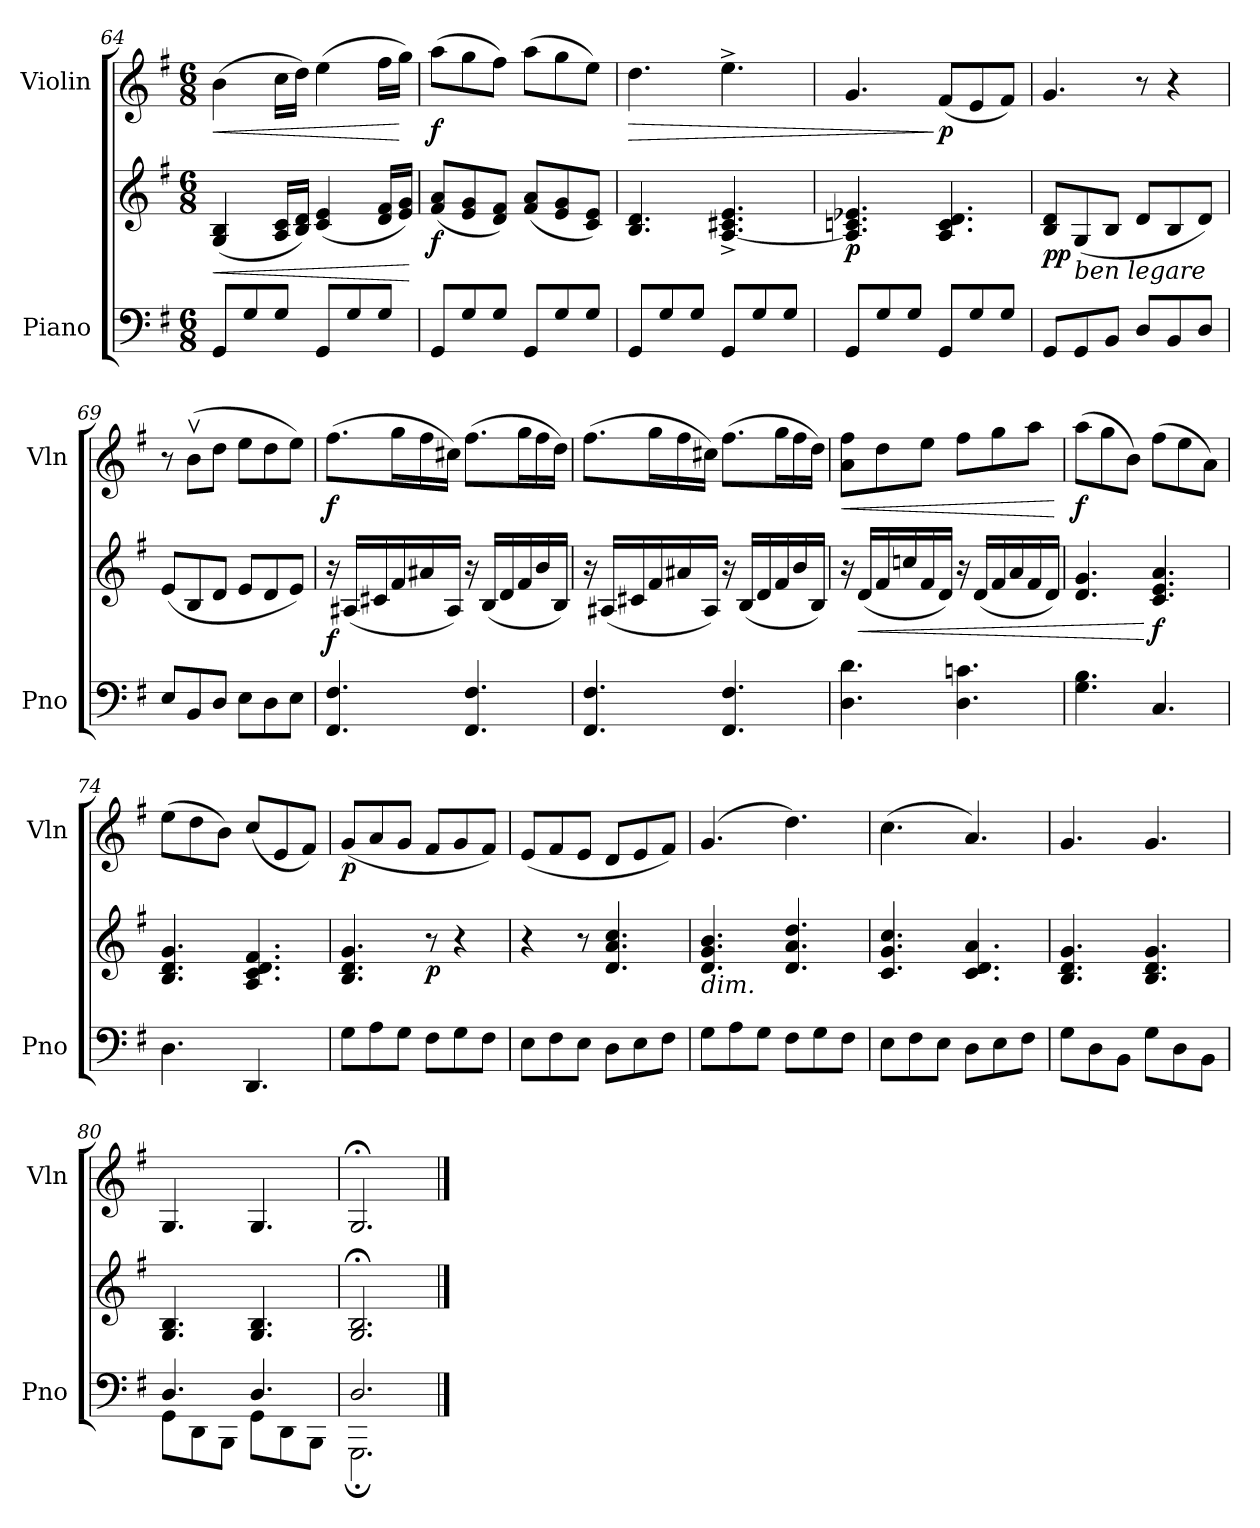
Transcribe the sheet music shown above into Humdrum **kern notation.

**kern	**kern	**dynam	**kern	**dynam
*part2	*part2	*part2	*part1	*part1
*staff3	*staff2	*staff2/3	*staff1	*staff1
*I"Piano	*	*	*I"Violin	*
*I'Pno	*	*	*I'Vln	*
!!LO:LB:g=z
*clefF4	*clefG2	*	*clefG2	*
*k[f#]	*k[f#]	*	*k[f#]	*
*M6/8	*M6/8	*	*M6/8	*
=64	=64	=64	=64	=64
!	!	!LO:HP:b	!	!LO:HP:b
8GG/L	(4G/ 4B/	<	(4b\	<
8G/	.	.	.	.
8G/J	16A/ 16c/LL	.	16cc\LL	.
.	16B/ 16d/JJ)	.	16dd\JJ)	.
8GG/L	(4c/ 4e/	.	(4ee\	.
8G/	.	.	.	.
8G/J	16d/ 16f#/LL	.	16ff#\LL	.
.	16e/ 16g/JJ)	.	16gg\JJ)	[
.	.	[	.	.
=65	=65	=65	=65	=65
!	!	!LO:DY:b	!	!LO:DY:b
8GG/L	(8f#/ 8a/L	f	(8aa\L	f
8G/	8e/ 8g/	.	8gg\	.
8G/J	8d/ 8f#/J)	.	8ff#\J)	.
8GG/L	(8f#/ 8a/L	.	(8aa\L	.
8G/	8e/ 8g/	.	8gg\	.
8G/J	8c/ 8e/J)	.	8ee\J)	.
=66	=66	=66	=66	=66
!	!	!	!	!LO:HP:b
8GG/L	4.B/ 4.d/	.	4.dd\	>
8G/	.	.	.	.
8G/J	.	.	.	.
8GG/L	[4.A/^ 4.c#X/^ 4.e/^	.	4.ee^\	.
8G/	.	.	.	.
8G/J	.	.	.	.
=67	=67	=67	=67	=67
!	!	!LO:DY:b	!	!
8GG/L	4.A/] 4.cn/ 4.e-X/	p	4.g/	.
8G/	.	.	.	.
8G/J	.	.	.	.
!	!	!	!	!LO:DY:n=1:b
8GG/L	4.A/ 4.c/ 4.d/	.	(8f#/L	] p
8G/	.	.	8e/	.
8G/J	.	.	8f#/J)	.
=68	=68	=68	=68	=68
!	!	!LO:DY:b	!	!
8GG/L	8B/ 8d/L	pp	4.g/	.
!	!LO:TX:b:i:t=ben legare	!	!	!
8GG/	(8G/	.	.	.
8BB/J	8B/J	.	.	.
8D/L	8d/L	.	8r	.
8BB/	8B/	.	4r	.
8D/J	8d/J)	.	.	.
!!LO:LB:g=z
=69	=69	=69	=69	=69
8E/L	(8e/L	.	8r	.
8BB/	8B/	.	(8bv\L	.
8D/J	8d/J	.	8dd\J	.
8E\L	8e/L	.	8ee\L	.
8D\	8d/	.	8dd\	.
8E\J	8e/J)	.	8ee\J)	.
=70	=70	=70	=70	=70
!	!	!LO:DY:b	!	!LO:DY:b
4.FF#/ 4.F#/	16r	f	(8.ff#\L	f
.	(16A#X/LL	.	.	.
.	16c#X/	.	.	.
.	16f#/	.	16gg\L	.
.	16a#X/	.	16ff#\	.
.	16A#/JJ)	.	16cc#X\JJ)	.
4.FF#/ 4.F#/	16r	.	(8.ff#\L	.
.	(16B/LL	.	.	.
.	16d/	.	.	.
.	16f#/	.	16gg\L	.
.	16b/	.	16ff#\	.
.	16B/JJ)	.	16dd\JJ)	.
=71	=71	=71	=71	=71
4.FF#/ 4.F#/	16r	.	(8.ff#\L	.
.	(16A#X/LL	.	.	.
.	16c#X/	.	.	.
.	16f#/	.	16gg\L	.
.	16a#X/	.	16ff#\	.
.	16A#/JJ)	.	16cc#X\JJ)	.
4.FF#/ 4.F#/	16r	.	(8.ff#\L	.
.	(16B/LL	.	.	.
.	16d/	.	.	.
.	16f#/	.	16gg\L	.
.	16b/	.	16ff#\	.
.	16B/JJ)	.	16dd\JJ)	.
=72	=72	=72	=72	=72
!	!	!	!	!LO:HP:b
4.D\ 4.d\	16r	.	8a\ 8ff#\L	<
!	!	!LO:HP:b	!	!
.	(16d/LL	<	.	.
.	16f#/	.	8dd\	.
.	16ccn/	.	.	.
.	16f#/	.	8ee\J	.
.	16d/JJ)	.	.	.
4.D\ 4.cn\	16r	.	8ff#\L	.
.	(16d/LL	.	.	.
.	16f#/	.	8gg\	.
.	16a/	.	.	.
.	16f#/	.	8aa\J	.
.	16d/JJ)	.	.	.
.	.	.	.	[
!!LO:LB:g=z
=73	=73	=73	=73	=73
!	!	!	!	!LO:DY:b
4.G\ 4.B\	4.d/ 4.g/	.	(8aa\L	f
.	.	.	8gg\	.
.	.	.	8b\J)	.
!	!	!LO:DY:n=1:b	!	!
4.C/	4.c/ 4.e/ 4.a/	[ f	(8ff#\L	.
.	.	.	8ee\	.
.	.	.	8a\J)	.
=74	=74	=74	=74	=74
4.D\	4.B/ 4.d/ 4.g/	.	(8ee\L	.
.	.	.	8dd\	.
.	.	.	8b\J)	.
4.DD/	4.A/ 4.c/ 4.d/ 4.f#/	.	(8cc/L	.
.	.	.	8e/	.
.	.	.	8f#/J)	.
=75	=75	=75	=75	=75
!	!	!	!	!LO:DY:b
8G\L	4.B/ 4.d/ 4.g/	.	(8g/L	p
8A\	.	.	8a/	.
8G\J	.	.	8g/J	.
!	!	!LO:DY:b	!	!
8F#\L	8r	p	8f#/L	.
8G\	4r	.	8g/	.
8F#\J	.	.	8f#/J)	.
=76	=76	=76	=76	=76
8E\L	4r	.	(8e/L	.
8F#\	.	.	8f#/	.
8E\J	8r	.	8e/J	.
8D\L	4.d/ 4.a/ 4.cc/	.	8d/L	.
8E\	.	.	8e/	.
8F#\J	.	.	8f#/J)	.
!!LO:PB:g=z
=77	=77	=77	=77	=77
!	!LO:TX:b:i:t=dim.	!	!	!
8G\L	4.d/ 4.g/ 4.b/	.	(4.g/	.
8A\	.	.	.	.
8G\J	.	.	.	.
8F#\L	4.d/ 4.a/ 4.dd/	.	4.dd\)	.
8G\	.	.	.	.
8F#\J	.	.	.	.
=78	=78	=78	=78	=78
8E\L	4.c/ 4.g/ 4.cc/	.	(4.cc\	.
8F#\	.	.	.	.
8E\J	.	.	.	.
8D\L	4.c/ 4.d/ 4.a/	.	4.a/)	.
8E\	.	.	.	.
8F#\J	.	.	.	.
=79	=79	=79	=79	=79
8G\L	4.B/ 4.d/ 4.g/	.	4.g/	.
8D\	.	.	.	.
8BB\J	.	.	.	.
8G\L	4.B/ 4.d/ 4.g/	.	4.g/	.
8D\	.	.	.	.
8BB\J	.	.	.	.
=80	=80	=80	=80	=80
*^	*	*	*	*
4.D/	8GG\L	4.G/ 4.B/	.	4.G/	.
.	8DD\	.	.	.	.
.	8BBB\J	.	.	.	.
4.D/	8GG\L	4.G/ 4.B/	.	4.G/	.
.	8DD\	.	.	.	.
.	8BBB\J	.	.	.	.
=81	=81	=81	=81	=81	=81
2.D/	2.GGG;\	2.G/;< 2.B/;<	.	2.G;</	.
*v	*v	*	*	*	*
==	==	==	==	==
*-	*-	*-	*-	*-
